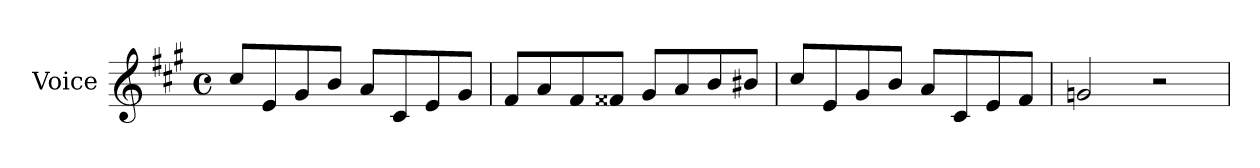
**kern
*part1
*staff1
*I"Voice
*I'Voice
*clefG2
*k[f#c#g#]
*M4/4
*met(c)
=1
8cc#/L
8e/
8g#/
8b/J
8a/L
8c#/
8e/
8g#/J
=2
8f#/L
8a/
8f#/
8f##X/J
8g#/L
8a/
8b/
8b#X/J
=3
8cc#/L
8e/
8g#/
8b/J
8a/L
8c#/
8e/
8f#/J
=4
2gn/
2rcc
=
*-
